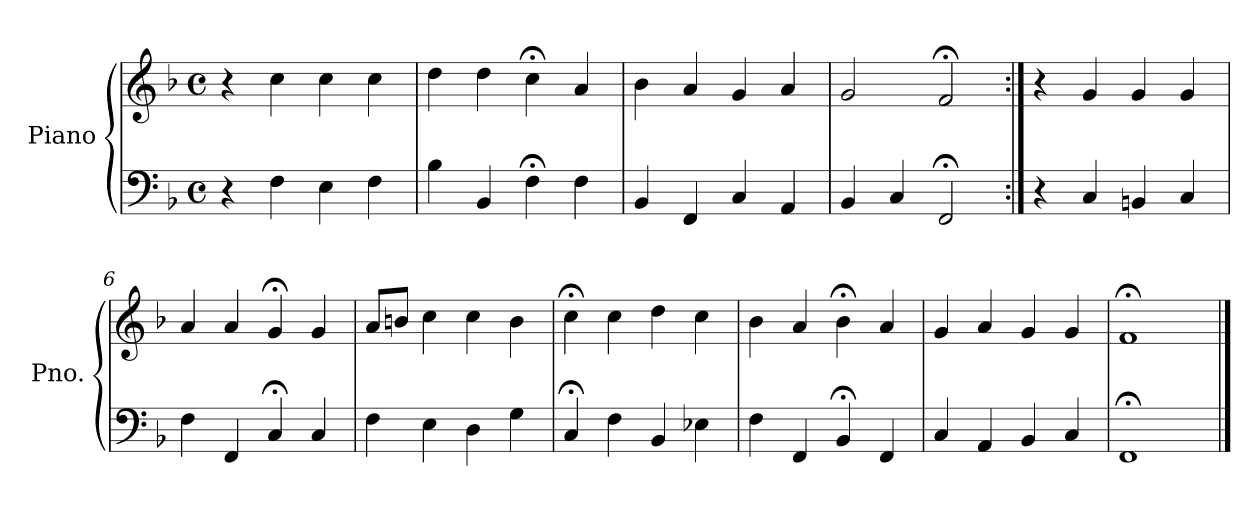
**kern	**kern
*part1	*part1
*staff2	*staff1
*I"Piano	*
*I'Pno.	*
*clefF4	*clefG2
*k[b-]	*k[b-]
*M4/4	*M4/4
*met(c)	*met(c)
=1	=1
4r	4r
4F\	4cc\
4E\	4cc\
4F\	4cc\
=2	=2
4B-\	4dd\
4BB-/	4dd\
4F;<\	4cc;<\
4F\	4a/
=3	=3
4BB-/	4b-\
4FF/	4a/
4C/	4g/
4AA/	4a/
=4	=4
4BB-/	2g/
4C/	.
2FF;</	2f;</
=5:|!	=5:|!
4r	4r
4C/	4g/
4BBn/	4g/
4C/	4g/
=6	=6
4F\	4a/
4FF/	4a/
4C;</	4g;</
4C/	4g/
=7	=7
4F\	8a/L
.	8bn/J
4E\	4cc\
4D\	4cc\
4G\	4b\
!!LO:LB:g=z
=8	=8
4C;</	4cc;<\
4F\	4cc\
4BB-/	4dd\
4E-X\	4cc\
=9	=9
4F\	4b-\
4FF/	4a/
4BB-;</	4b-;<\
4FF/	4a/
=10	=10
4C/	4g/
4AA/	4a/
4BB-/	4g/
4C/	4g/
=11	=11
1FF;<	1f;<
==	==
*-	*-
